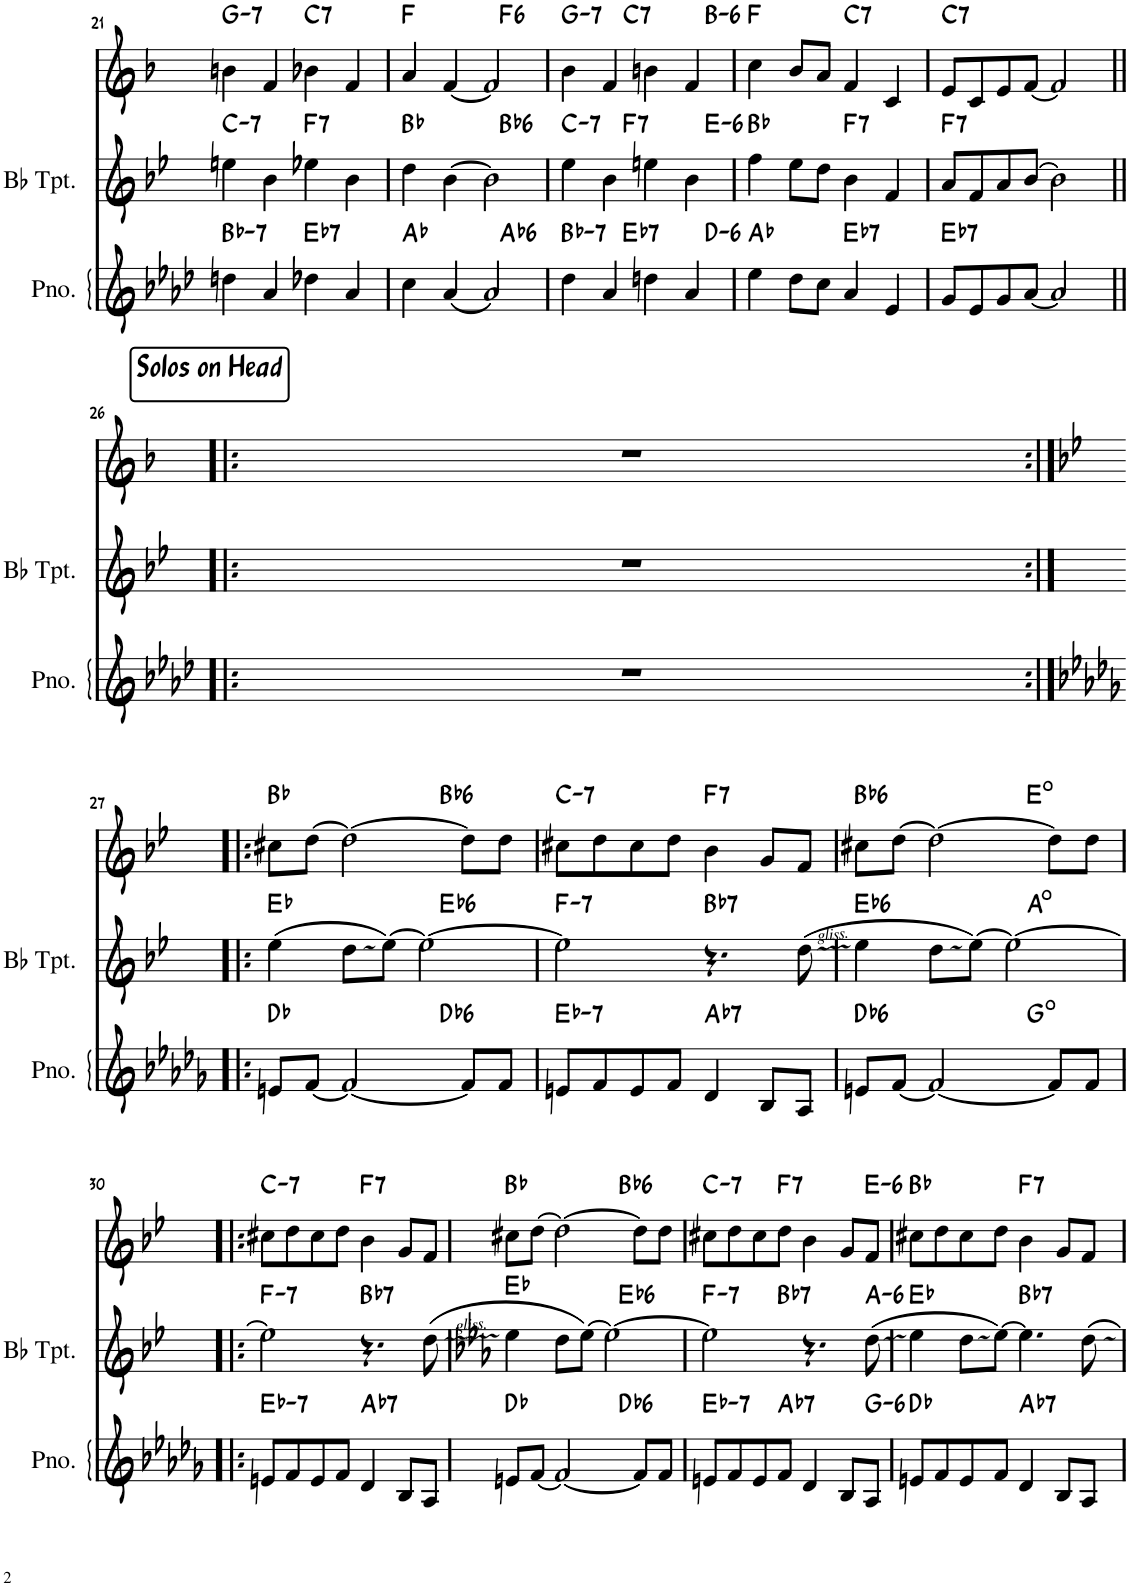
**kern	**harte	**kern	**harte	**kern	**harte
*part3	*part3	*part2	*part2	*part1	*part1
*staff3	*	*staff2	*	*staff1	*
*I"Piano	*	*I"Bb Trumpet	*	*I"Alto Sax	*
*I'Pno.	*	*I'Bb Tpt.	*	*I'Sax	*
!!LO:PB:g=z
*clefG2	*	*clefG2	*	*clefG2	*
*	*	*Trd1c2	*	*Trd5c9	*
*k[b-e-a-d-]	*	*k[b-e-]	*	*k[b-]	*
*M4/4	*	*M4/4	*	*M4/4	*
=21	=21	=21	=21	=21	=21
!	!LO:H:kt=7	!	!LO:H:kt=7	!	!LO:H:kt=7
4ddn\	Bb:min7	4een\	C:min7	4bn\	G:min7
4a-/	.	4b-\	.	4f/	.
!	!LO:H:kt=7	!	!LO:H:kt=7	!	!LO:H:kt=7
4dd-X\	Eb:7	4ee-X\	F:7	4b-X\	C:7
4a-/	.	4b-\	.	4f/	.
=22	=22	=22	=22	=22	=22
*^	*	*^	*	*^	*
4cc\	2ryy	Ab:maj	4dd\	2ryy	Bb:maj	4a/	2ryy	F:maj
[4a-/	.	.	[4b-\	.	.	[4f/	.	.
2a-/]	8ryy	.	2b-\]	8ryy	.	2f/]	8ryy	.
!	!	!LO:H:kt=6	!	!	!LO:H:kt=6	!	!	!LO:H:kt=6
.	4.ryy	Ab:maj6	.	4.ryy	Bb:maj6	.	4.ryy	F:maj6
=23	=23	=23	=23	=23	=23	=23	=23	=23
!	!	!LO:H:kt=7	!	!	!LO:H:kt=7	!	!	!LO:H:kt=7
4dd-\	4.ryy	Bb:min7	4ee-\	4.ryy	C:min7	4b-\	4.ryy	G:min7
4a-/	.	.	4b-\	.	.	4f/	.	.
!	!	!LO:H:kt=7	!	!	!LO:H:kt=7	!	!	!LO:H:kt=7
.	2ryy	Eb:7	.	2ryy	F:7	.	2ryy	C:7
4ddn\	.	.	4een\	.	.	4bn\	.	.
4a-/	.	.	4b-\	.	.	4f/	.	.
!	!	!LO:H:kt=6	!	!	!LO:H:kt=6	!	!	!LO:H:kt=6
.	8ryy	D:min6	.	8ryy	E:min6	.	8ryy	B:min6
*v	*v	*	*	*	*	*v	*v	*
*	*	*v	*v	*	*	*
=24	=24	=24	=24	=24	=24
4ee-\	Ab:maj	4ff\	Bb:maj	4cc\	F:maj
8dd-\L	.	8ee-\L	.	8b-/L	.
8cc\J	.	8dd\J	.	8a/J	.
!	!LO:H:kt=7	!	!LO:H:kt=7	!	!LO:H:kt=7
4a-/	Eb:7	4b-\	F:7	4f/	C:7
4e-/	.	4f/	.	4c/	.
=25	=25	=25	=25	=25	=25
!	!LO:H:kt=7	!	!LO:H:kt=7	!	!LO:H:kt=7
8g/L	Eb:7	8a/L	F:7	8e/L	C:7
8e-/	.	8f/	.	8c/	.
8g/	.	8a/	.	8e/	.
[8a-/J	.	[8b-/J	.	[8f/J	.
2a-/]	.	2b-\]	.	2f/]	.
!!LO:LB:g=z
!!LO:REH:place=s1:a:t=
!!LO:REH:place=s1:a:cj:fs=14:t=Solos on Head
=26!|:	=26!|:	=26!|:	=26!|:	=26!|:	=26!|:
1r	.	1r	.	1r	.
!!LO:LB:g=z
=27:|!|:	=27:|!|:	=27:|!|:	=27:|!|:	=27:|!|:	=27:|!|:
*k[b-e-a-d-g-]	*	*	*	*k[b-e-]	*
*^	*	*^	*	*^	*
8en/L	2ryy	Db:maj	(4ee-\	2ryy	Eb:maj	8cc#X\L	2ryy	Bb:maj
[8f/J	.	.	.	.	.	[8dd\J	.	.
2f/_	.	.	8dd\L	.	.	2dd\_	.	.
.	.	.	[8ee-\J)	.	.	.	.	.
.	8ryy	.	2ee-\_	8ryy	.	.	8ryy	.
!	!	!LO:H:kt=6	!	!	!LO:H:kt=6	!	!	!LO:H:kt=6
.	4.ryy	Db:maj6	.	4.ryy	Eb:maj6	.	4.ryy	Bb:maj6
8f/L]	.	.	.	.	.	8dd\L]	.	.
8f/J	.	.	.	.	.	8dd\J	.	.
=28	=28	=28	=28	=28	=28	=28	=28	=28
!	!	!LO:H:kt=7	!	!	!LO:H:kt=7	!	!	!LO:H:kt=7
*v	*v	*	*	*	*	*v	*v	*
*	*	*v	*v	*	*	*
8en/L	Eb:min7	2ee-\]	F:min7	8cc#X\L	C:min7
8f/	.	.	.	8dd\	.
8e/	.	.	.	8cc#\	.
8f/J	.	.	.	8dd\J	.
!	!LO:H:kt=7	!	!LO:H:kt=7	!	!LO:H:kt=7
4d-/	Ab:7	4.r	Bb:7	4b-\	F:7
8B-/L	.	.	.	8g/L	.
8A-/J	.	(8dd\	.	8f/J	.
=29	=29	=29	=29	=29	=29
!	!LO:H:kt=6	!	!LO:H:kt=6	!	!LO:H:kt=6
*^	*	*^	*	*^	*
8en/L	2ryy	Db:maj6	4ee-\	2ryy	Eb:maj6	8cc#X\L	2ryy	Bb:maj6
[8f/J	.	.	.	.	.	[8dd\J	.	.
2f/_	.	.	8dd\L	.	.	2dd\_	.	.
.	.	.	[8ee-\J)	.	.	.	.	.
.	8ryy	.	2ee-\_	8ryy	.	.	8ryy	.
.	4.ryy	G:dim	.	4.ryy	A:dim	.	4.ryy	E:dim
8f/L]	.	.	.	.	.	8dd\L]	.	.
8f/J	.	.	.	.	.	8dd\J	.	.
!!LO:LB:g=z
=30!|:	=30!|:	=30!|:	=30!|:	=30!|:	=30!|:	=30!|:	=30!|:	=30!|:
!	!	!LO:H:kt=7	!	!	!LO:H:kt=7	!	!	!LO:H:kt=7
*v	*v	*	*	*	*	*v	*v	*
*	*	*v	*v	*	*	*
8en/L	Eb:min7	2ee-\]	F:min7	8cc#X\L	C:min7
8f/	.	.	.	8dd\	.
8e/	.	.	.	8cc#\	.
8f/J	.	.	.	8dd\J	.
!	!LO:H:kt=7	!	!LO:H:kt=7	!	!LO:H:kt=7
4d-/	Ab:7	4.r	Bb:7	4b-\	F:7
8B-/L	.	.	.	8g/L	.
8A-/J	.	(8dd\	.	8f/J	.
=31	=31	=31	=31	=31	=31
*	*	*k[b-e-a-]	*	*	*
*^	*	*^	*	*^	*
8en/L	2ryy	Db:maj	4ee-\	2ryy	Eb:maj	8cc#X\L	2ryy	Bb:maj
[8f/J	.	.	.	.	.	[8dd\J	.	.
2f/_	.	.	8dd\L	.	.	2dd\_	.	.
.	.	.	[8ee-\J)	.	.	.	.	.
.	8ryy	.	2ee-\_	8ryy	.	.	8ryy	.
!	!	!LO:H:kt=6	!	!	!LO:H:kt=6	!	!	!LO:H:kt=6
.	4.ryy	Db:maj6	.	4.ryy	Eb:maj6	.	4.ryy	Bb:maj6
8f/L]	.	.	.	.	.	8dd\L]	.	.
8f/J	.	.	.	.	.	8dd\J	.	.
=32	=32	=32	=32	=32	=32	=32	=32	=32
!	!	!LO:H:kt=7	!	!	!LO:H:kt=7	!	!	!LO:H:kt=7
*v	*v	*	*	*	*	*v	*v	*
8en/L	Eb:min7	2ee-\]	4.ryy	F:min7	8cc#X\L	C:min7
8f/	.	.	.	.	8dd\	.
8e/	.	.	.	.	8cc#\	.
!	!LO:H:kt=7	!	!	!LO:H:kt=7	!	!LO:H:kt=7
8f/J	Ab:7	.	2ryy	Bb:7	8dd\J	F:7
4d-/	.	4.r	.	.	4b-\	.
8B-/L	.	.	.	.	8g/L	.
!	!LO:H:kt=6	!	!	!LO:H:kt=6	!	!LO:H:kt=6
8A-/J	G:min6	(8dd\	8ryy	A:min6	8f/J	E:min6
*	*	*v	*v	*	*	*
=33	=33	=33	=33	=33	=33
8en/L	Db:maj	4ee-\	Eb:maj	8cc#X\L	Bb:maj
8f/	.	.	.	8dd\	.
8e/	.	8dd\L	.	8cc#\	.
8f/J	.	[8ee-\J)	.	8dd\J	.
!	!LO:H:kt=7	!	!LO:H:kt=7	!	!LO:H:kt=7
4d-/	Ab:7	4.ee-\]	Bb:7	4b-\	F:7
8B-/L	.	.	.	8g/L	.
8A-/J	.	8dd\	.	8f/J	.
=	=	=	=	=	=
*-	*-	*-	*-	*-	*-
